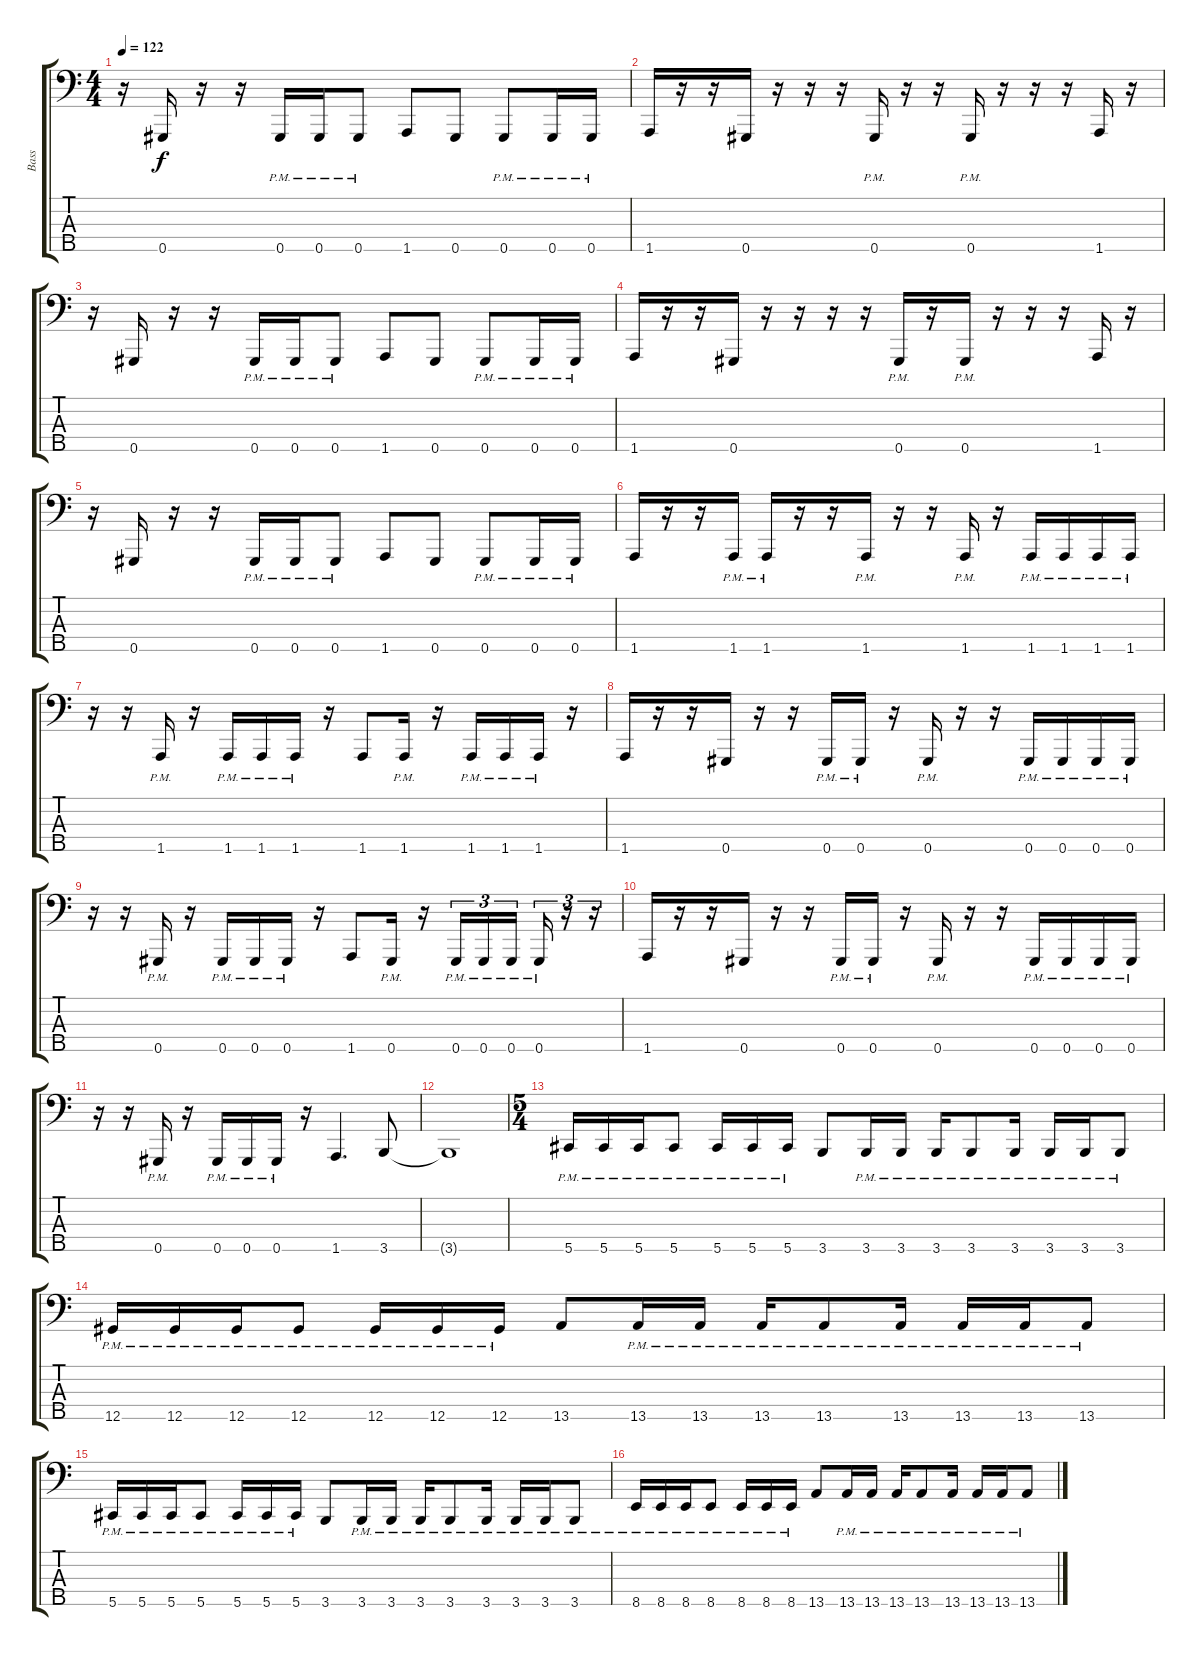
\track ("Bass" "Bass") {instrument electricbasspick}
\staff {score tabs}
\tuning (Gb2 Db2 Ab1 Eb1 Ab0) {hide}
\ts (4 4)
\tempo 122
\clef f4
\ks c
r.16{dy f} 0.5.16 r.16 r.16 0.5{pm}.16 0.5{pm}.16 0.5{pm}.8 1.5.8 0.5.8 0.5{pm}.8 0.5{pm}.16 0.5{pm}.16 |
1.5.16 r.16 r.16 0.5.16 r.16 r.16 r.16 0.5{pm}.16 r.16 r.16 0.5{pm}.16 r.16 r.16 r.16 1.5.16 r.16 |
r.16 0.5.16 r.16 r.16 0.5{pm}.16 0.5{pm}.16 0.5{pm}.8 1.5.8 0.5.8 0.5{pm}.8 0.5{pm}.16 0.5{pm}.16 |
1.5.16 r.16 r.16 0.5.16 r.16 r.16 r.16 r.16 0.5{pm}.16 r.16 0.5{pm}.16 r.16 r.16 r.16 1.5.16 r.16 |
r.16 0.5.16 r.16 r.16 0.5{pm}.16 0.5{pm}.16 0.5{pm}.8 1.5.8 0.5.8 0.5{pm}.8 0.5{pm}.16 0.5{pm}.16 |
1.5.16 r.16 r.16 1.5{pm}.16 1.5{pm}.16 r.16 r.16 1.5{pm}.16 r.16 r.16 1.5{pm}.16 r.16 1.5{pm}.16 1.5{pm}.16 1.5{pm}.16 1.5{pm}.16 |
r.16 r.16 1.5{pm}.16 r.16 1.5{pm}.16 1.5{pm}.16 1.5{pm}.16 r.16 1.5.8 1.5{pm}.16 r.16 1.5{pm}.16 1.5{pm}.16 1.5{pm}.16 r.16 |
1.5.16 r.16 r.16 0.5.16 r.16 r.16 0.5{pm}.16 0.5{pm}.16 r.16 0.5{pm}.16 r.16 r.16 0.5{pm}.16 0.5{pm}.16 0.5{pm}.16 0.5{pm}.16 |
r.16 r.16 0.5{pm}.16 r.16 0.5{pm}.16 0.5{pm}.16 0.5{pm}.16 r.16 1.5.8 0.5{pm}.16 r.16 0.5{pm}.16{tu (3 2)} 0.5{pm}.16{tu (3 2)} 0.5{pm}.16{tu (3 2)} 0.5{pm}.16{tu (3 2)} r.16{tu (3 2)} r.16{tu (3 2)} |
1.5.16 r.16 r.16 0.5.16 r.16 r.16 0.5{pm}.16 0.5{pm}.16 r.16 0.5{pm}.16 r.16 r.16 0.5{pm}.16 0.5{pm}.16 0.5{pm}.16 0.5{pm}.16 |
r.16 r.16 0.5{pm}.16 r.16 0.5{pm}.16 0.5{pm}.16 0.5{pm}.16 r.16 1.5.4{d} 3.5.8 |
3.5{t}.1 |
\ts (5 4)
5.5{pm}.16 5.5{pm}.16 5.5{pm}.16 5.5{pm}.8 5.5{pm}.16 5.5{pm}.16 5.5{pm}.16 3.5.8 3.5{pm}.16 3.5{pm}.16 3.5{pm}.16 3.5{pm}.8 3.5{pm}.16 3.5{pm}.16 3.5{pm}.16 3.5{pm}.8 |
12.5{pm}.16 12.5{pm}.16 12.5{pm}.16 12.5{pm}.8 12.5{pm}.16 12.5{pm}.16 12.5{pm}.16 13.5.8 13.5{pm}.16 13.5{pm}.16 13.5{pm}.16 13.5{pm}.8 13.5{pm}.16 13.5{pm}.16 13.5{pm}.16 13.5{pm}.8 |
5.5{pm}.16 5.5{pm}.16 5.5{pm}.16 5.5{pm}.8 5.5{pm}.16 5.5{pm}.16 5.5{pm}.16 3.5.8 3.5{pm}.16 3.5{pm}.16 3.5{pm}.16 3.5{pm}.8 3.5{pm}.16 3.5{pm}.16 3.5{pm}.16 3.5{pm}.8 |
8.5{pm}.16 8.5{pm}.16 8.5{pm}.16 8.5{pm}.8 8.5{pm}.16 8.5{pm}.16 8.5{pm}.16 13.5.8 13.5{pm}.16 13.5{pm}.16 13.5{pm}.16 13.5{pm}.8 13.5{pm}.16 13.5{pm}.16 13.5{pm}.16 13.5{pm}.8
